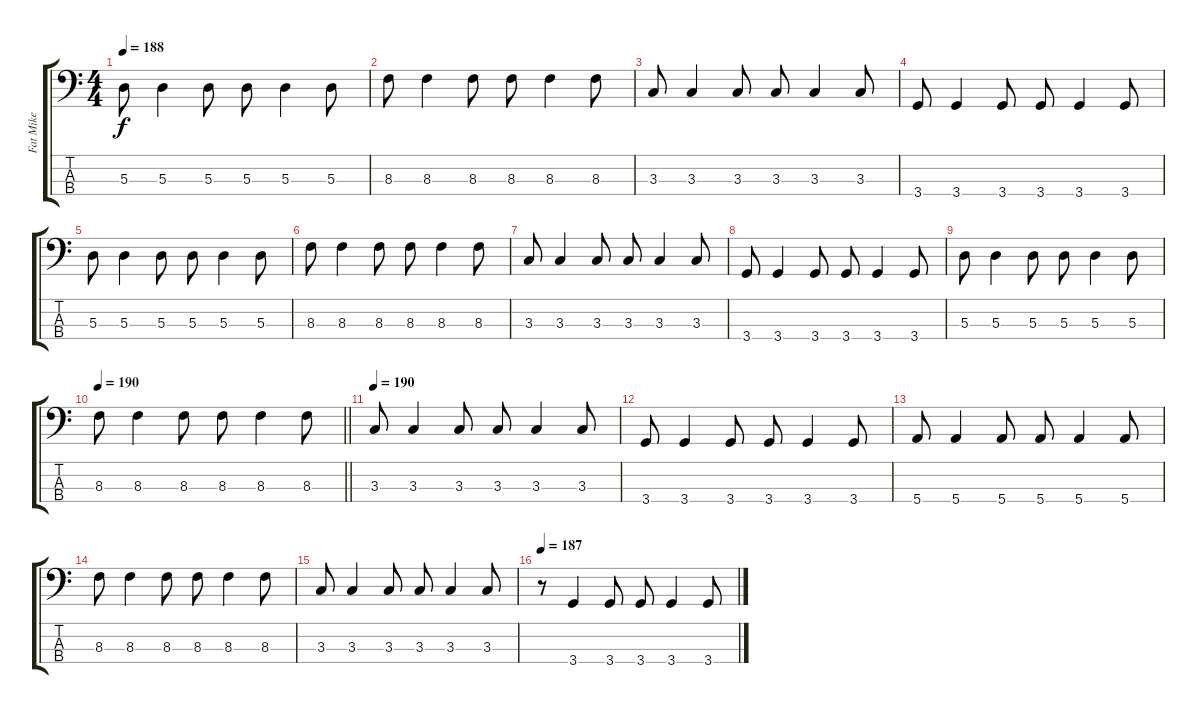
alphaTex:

\track ("Fat Mike" "Fat Mike") {instrument electricbasspick}
\staff {score tabs}
\tuning (G2 D2 A1 E1) {hide}
\ts (4 4)
\tempo 188
\clef f4
\ks c
5.3.8{dy f} 5.3.4 5.3.8 5.3.8 5.3.4 5.3.8 |
8.3.8 8.3.4 8.3.8 8.3.8 8.3.4 8.3.8 |
3.3.8 3.3.4 3.3.8 3.3.8 3.3.4 3.3.8 |
3.4.8 3.4.4 3.4.8 3.4.8 3.4.4 3.4.8 |
5.3.8 5.3.4 5.3.8 5.3.8 5.3.4 5.3.8 |
8.3.8 8.3.4 8.3.8 8.3.8 8.3.4 8.3.8 |
3.3.8 3.3.4 3.3.8 3.3.8 3.3.4 3.3.8 |
3.4.8 3.4.4 3.4.8 3.4.8 3.4.4 3.4.8 |
5.3.8 5.3.4 5.3.8 5.3.8 5.3.4 5.3.8 |
\tempo 190
\barLineRight lightlight
8.3.8 8.3.4 8.3.8 8.3.8 8.3.4 8.3.8 |
\section ("" "")
\tempo 190
3.3.8 3.3.4 3.3.8 3.3.8 3.3.4 3.3.8 |
3.4.8 3.4.4 3.4.8 3.4.8 3.4.4 3.4.8 |
5.4.8 5.4.4 5.4.8 5.4.8 5.4.4 5.4.8 |
8.3.8 8.3.4 8.3.8 8.3.8 8.3.4 8.3.8 |
3.3.8 3.3.4 3.3.8 3.3.8 3.3.4 3.3.8 |
\tempo 187
r.8 3.4.4 3.4.8 3.4.8 3.4.4 3.4.8
